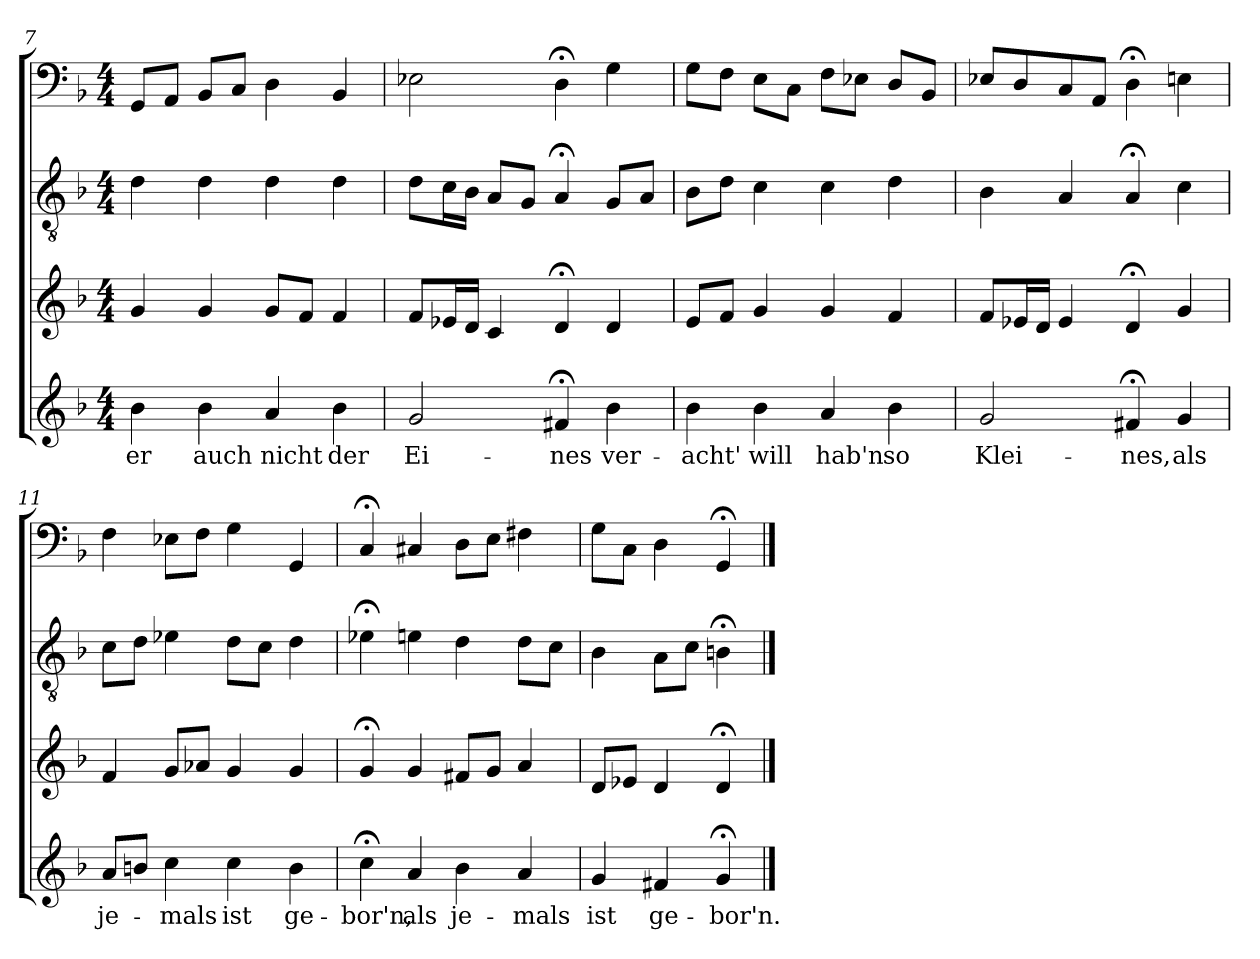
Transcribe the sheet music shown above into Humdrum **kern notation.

**kern	**text	**kern	**kern	**kern
*part4	*part4	*part3	*part2	*part1
*staff4	*staff4	*staff3	*staff2	*staff1
*clefG2	*	*clefG2	*clefGv2	*clefF4
*k[b-]	*	*k[b-]	*k[b-]	*k[b-]
*d:	*	*d:	*d:	*d:
*M4/4	*	*M4/4	*M4/4	*M4/4
=7	=7	=7	=7	=7
4b-	er	4g	4d	8GGL
.	.	.	.	8AAJ
4b-	auch	4g	4d	8BB-L
.	.	.	.	8CJ
4a	nicht	8gL	4d	4D
.	.	8fJ	.	.
4b-	der	4f	4d	4BB-
=8	=8	=8	=8	=8
2g	Ei-	8fL	8dL	2E-X
.	.	16e-XL	16cL	.
.	.	16dJJ	16B-JJ	.
.	.	4c	8AL	.
.	.	.	8GJ	.
4f#X;<	-nes	4d;<	4A;<	4D;<
4b-	ver-	4d	8GL	4G
.	.	.	8AJ	.
=9	=9	=9	=9	=9
4b-	-acht'	8eL	8B-L	8GL
.	.	8fJ	8dJ	8FJ
4b-	will	4g	4c	8EL
.	.	.	.	8CJ
4a	hab'n	4g	4c	8FL
.	.	.	.	8E-XJ
4b-	so	4f	4d	8DL
.	.	.	.	8BB-J
=10	=10	=10	=10	=10
2g	Klei-	8fL	4B-	8E-XL
.	.	16e-XL	.	8D
.	.	16dJJ	.	.
.	.	4e-	4A	8C
.	.	.	.	8AAJ
4f#X;<	-nes,	4d;<	4A;<	4D;<
4g	als	4g	4c	4En
=11	=11	=11	=11	=11
8aL	je-	4f	8cL	4F
8bnJ	.	.	8dJ	.
4cc	-mals	8gL	4e-X	8E-XL
.	.	8a-XJ	.	8FJ
4cc	ist	4g	8dL	4G
.	.	.	8cJ	.
4b	ge-	4g	4d	4GG
=12	=12	=12	=12	=12
4cc;<	-bor'n,	4g;<	4e-X;<	4C;<
4a	als	4g	4en	4C#X
4b-	je-	8f#XL	4d	8DL
.	.	8gJ	.	8EJ
4a	-mals	4a	8dL	4F#X
.	.	.	8cJ	.
=13	=13	=13	=13	=13
4g	ist	8dL	4B-	8GL
.	.	8e-XJ	.	8CJ
4f#X	ge-	4d	8AL	4D
.	.	.	8cJ	.
4g;<	-bor'n.	4d;<	4Bn;<	4GG;<
==	==	==	==	==
*-	*-	*-	*-	*-
